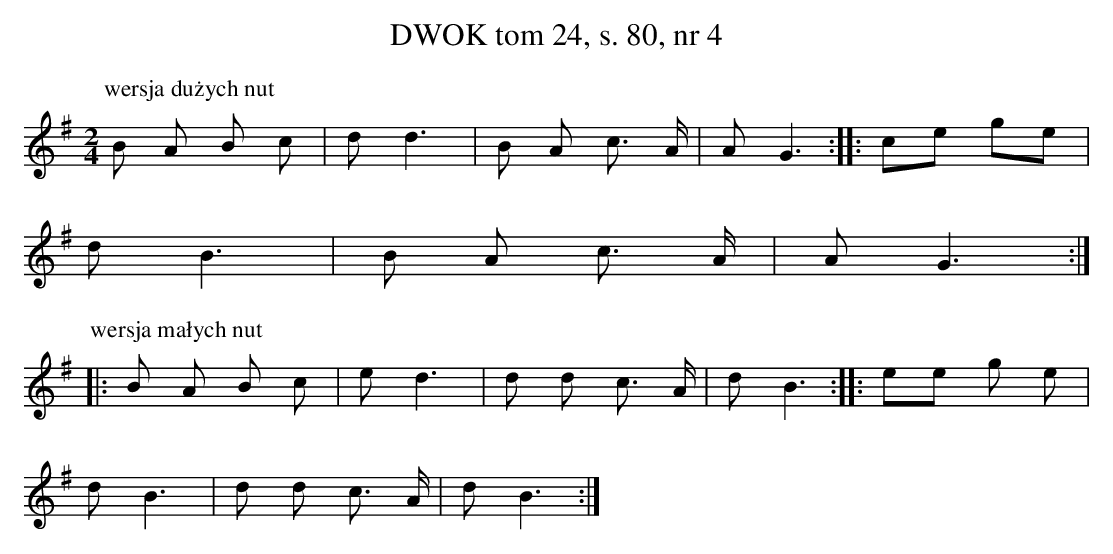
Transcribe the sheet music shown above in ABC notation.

X:1
T: DWOK tom 24, s. 80, nr 4
L: 1/16
M: 2/4
K: G
P:wersja dużych nut
B2 A2 B2 c2 | d2 d6 | B2 A2 c3 A | A2 G6 :: c2e2 g2e2 |
d2 B6 | B2 A2 c3 A | A2 G6 :|
P:wersja małych nut
|:B2 A2 B2 c2 | e2 d6 | d2 d2 c3  A | d2 B6 :: e2e2 g2 e2 |
d2 B6 | d2 d2 c3 A | d2 B6 :|
